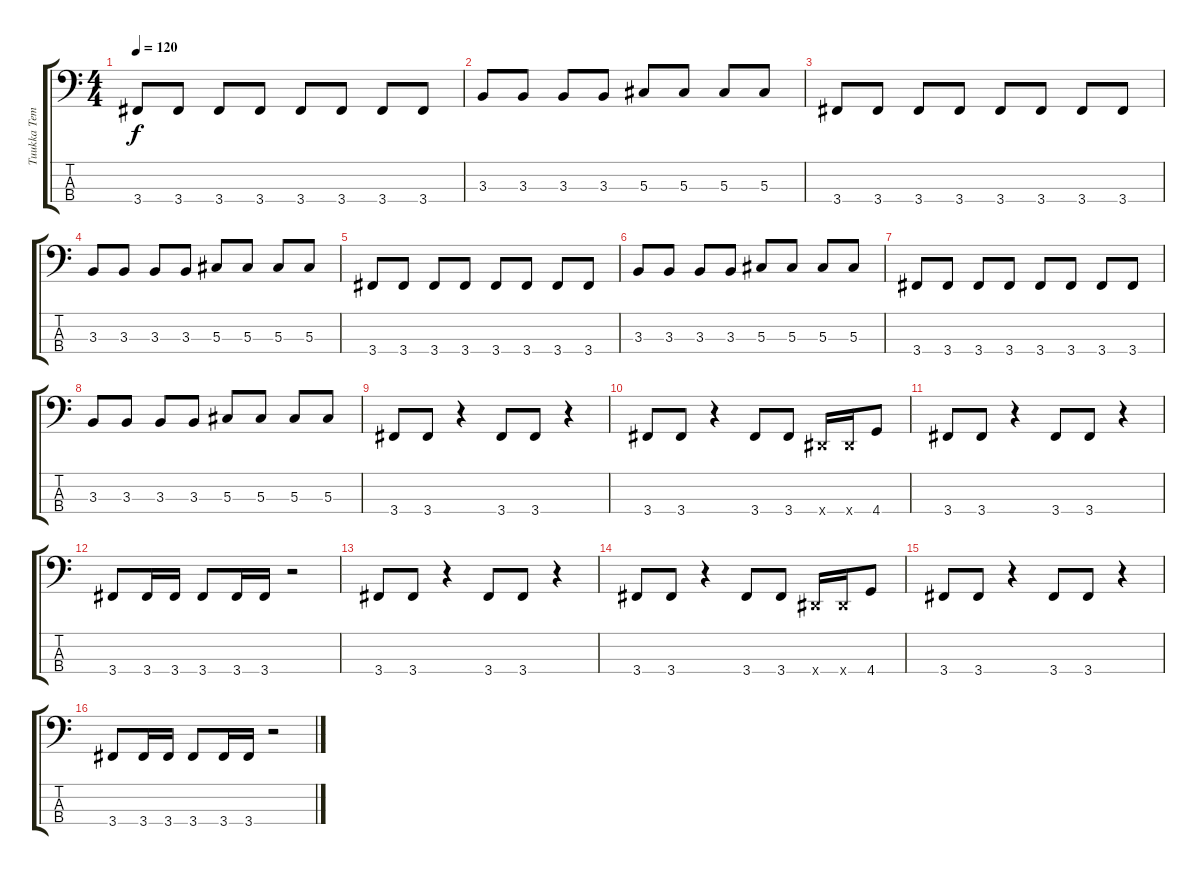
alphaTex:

\track ("Tuukka Temonen" "Tuukka Tem") {instrument electricbasspick}
\staff {score tabs}
\tuning (Gb2 Db2 Ab1 Eb1) {hide}
\ts (4 4)
\tempo 120
\clef f4
\ks c
3.4.8{dy f} 3.4.8 3.4.8 3.4.8 3.4.8 3.4.8 3.4.8 3.4.8 |
3.3.8 3.3.8 3.3.8 3.3.8 5.3.8 5.3.8 5.3.8 5.3.8 |
3.4.8 3.4.8 3.4.8 3.4.8 3.4.8 3.4.8 3.4.8 3.4.8 |
3.3.8 3.3.8 3.3.8 3.3.8 5.3.8 5.3.8 5.3.8 5.3.8 |
3.4.8 3.4.8 3.4.8 3.4.8 3.4.8 3.4.8 3.4.8 3.4.8 |
3.3.8 3.3.8 3.3.8 3.3.8 5.3.8 5.3.8 5.3.8 5.3.8 |
3.4.8 3.4.8 3.4.8 3.4.8 3.4.8 3.4.8 3.4.8 3.4.8 |
3.3.8 3.3.8 3.3.8 3.3.8 5.3.8 5.3.8 5.3.8 5.3.8 |
3.4.8 3.4.8 r.4 3.4.8 3.4.8 r.4 |
3.4.8 3.4.8 r.4 3.4.8 3.4.8 0.4{x}.16 0.4{x}.16 4.4.8 |
3.4.8 3.4.8 r.4 3.4.8 3.4.8 r.4 |
3.4.8 3.4.16 3.4.16 3.4.8 3.4.16 3.4.16 r.2 |
3.4.8 3.4.8 r.4 3.4.8 3.4.8 r.4 |
3.4.8 3.4.8 r.4 3.4.8 3.4.8 0.4{x}.16 0.4{x}.16 4.4.8 |
3.4.8 3.4.8 r.4 3.4.8 3.4.8 r.4 |
3.4.8 3.4.16 3.4.16 3.4.8 3.4.16 3.4.16 r.2
